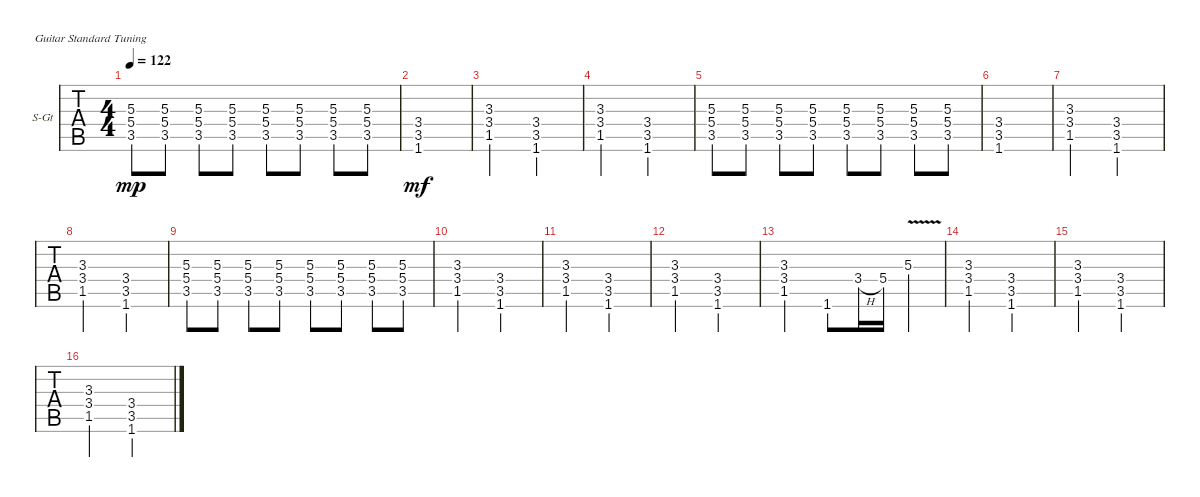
\defaultSystemsLayout 4
\bracketExtendMode groupsimilarinstruments
\firstSystemTrackNameOrientation horizontal
\otherSystemsTrackNameOrientation horizontal
\track ("Guitar" "S-Gt") {instrument acousticguitarsteel}
\staff {tabs}
\tuning (E4 B3 G3 D3 A2 E2)
\ts (4 4)
\tempo 122
\clef g2
\ks c
(5.4 3.5 5.3).8{dy mp} (5.4 3.5 5.3).8 (5.4 3.5 5.3).8 (5.4 3.5 5.3).8 (5.4 3.5 5.3).8 (5.4 3.5 5.3).8 (5.4 3.5 5.3).8 (5.4 3.5 5.3).8 |
(1.6 3.5 3.4).1{dy mf} |
(1.5 3.4 3.3).2 (1.6 3.5 3.4).2 |
(1.5 3.4 3.3).2 (1.6 3.5 3.4).2 |
(5.4 3.5 5.3).8 (5.4 3.5 5.3).8 (5.4 3.5 5.3).8 (5.4 3.5 5.3).8 (5.4 3.5 5.3).8 (5.4 3.5 5.3).8 (5.4 3.5 5.3).8 (5.4 3.5 5.3).8 |
(1.6 3.5 3.4).1 |
(1.5 3.4 3.3).2 (1.6 3.5 3.4).2 |
(1.5 3.4 3.3).2 (1.6 3.5 3.4).2 |
(5.4 3.5 5.3).8 (5.4 3.5 5.3).8 (5.4 3.5 5.3).8 (5.4 3.5 5.3).8 (5.4 3.5 5.3).8 (5.4 3.5 5.3).8 (5.4 3.5 5.3).8 (5.4 3.5 5.3).8 |
(1.5 3.4 3.3).2 (1.6 3.5 3.4).2 |
(1.5 3.4 3.3).2 (1.6 3.5 3.4).2 |
(1.5 3.4 3.3).2 (1.6 3.5 3.4).2 |
(3.3 3.4 1.5).2 1.6.8 3.4{h}.16 5.4.16 5.3{v}.4 |
(1.5 3.4 3.3).2 (1.6 3.5 3.4).2 |
(1.5 3.4 3.3).2 (1.6 3.5 3.4).2 |
(1.5 3.4 3.3).2 (1.6 3.5 3.4).2
